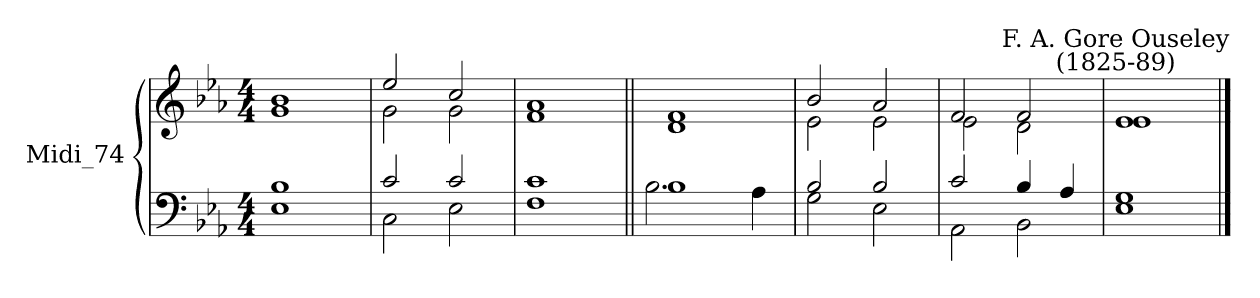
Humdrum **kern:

**kern	**kern
*part2	*part1
*staff2	*staff1
*I"Midi_74	*I"Midi_74
*clefF4	*clefG2
*k[b-e-a-]	*k[b-e-a-]
*E-:	*E-:
*M4/4	*M4/4
=1	=1
*^	*^
1B-/	1E-\	1b-\	1g\
=2	=2	=2	=2
2c/	2C\	2ee-/	2g\
2c/	2E-\	2cc/	2g\
=3	=3	=3	=3
1c/	1F\	1a-/	1f\
=4||	=4||	=4||	=4||
1B-/	2.B-\	1f/	1d\
.	4A-\	.	.
=5	=5	=5	=5
2B-/	2G\	2b-/	2e-\
2B-/	2E-\	2a-/	2e-\
=6	=6	=6	=6
2c/	2AA-\	2f/	2e-\
4B-/	2BB-\	2f/	2d\
4A-/	.	.	.
=7	=7	=7	=7
!	!	!LO:TX:a:cj:t=F. A. Gore Ouseley\n(1825-89)	!
1G/	1E-\	1e-/	1e-\
*v	*v	*	*
*	*v	*v
==	==
*-	*-
